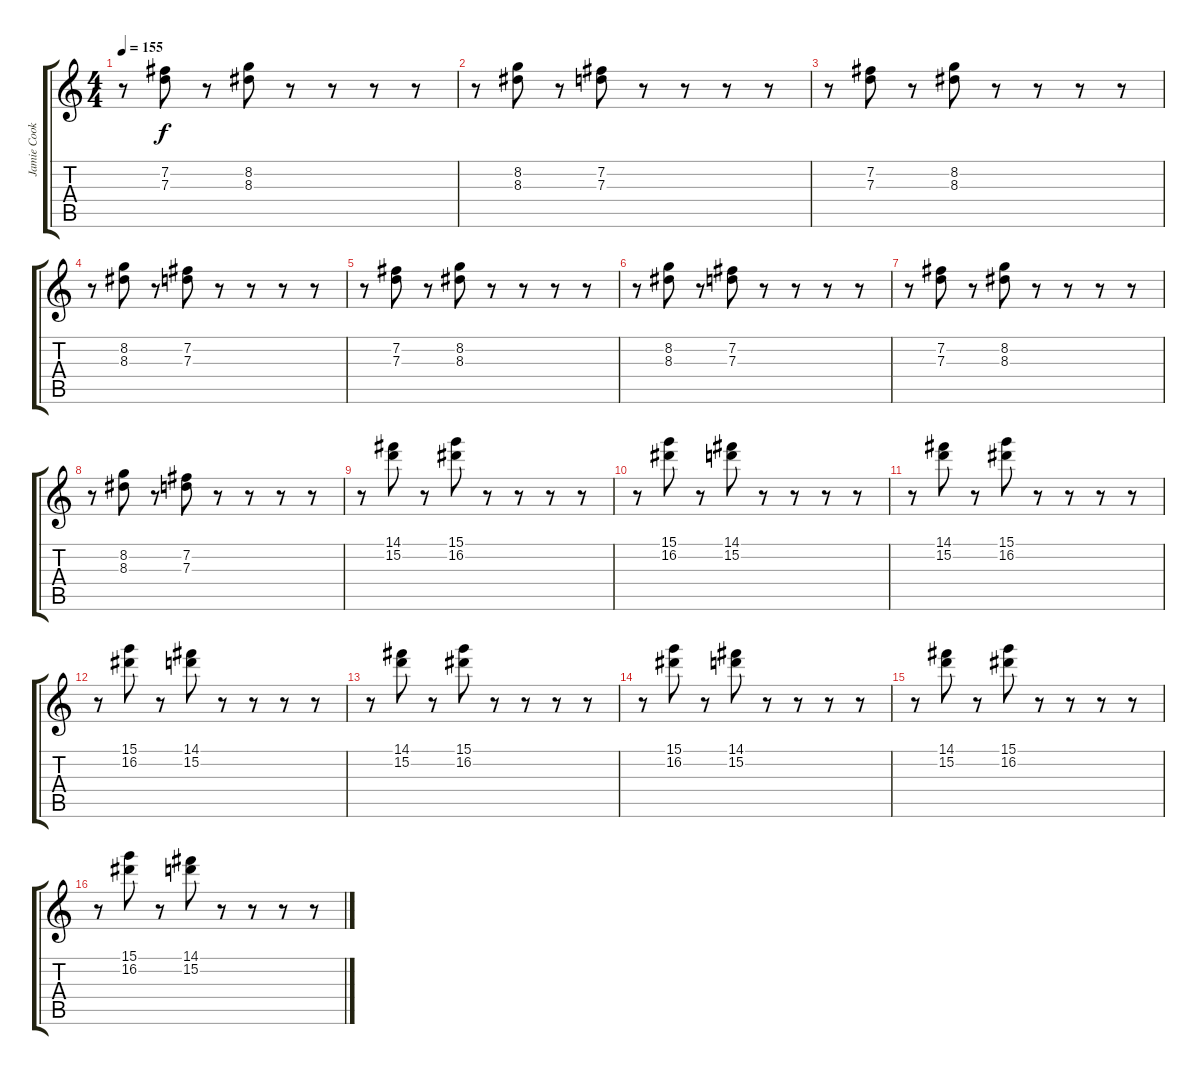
\track ("Jamie Cook" "Jamie Cook") {instrument overdrivenguitar}
\staff {score tabs}
\tuning (E4 B3 G3 D3 A2 E2) {hide}
\ts (4 4)
\tempo 155
\clef g2
\ks c
r.8{dy f} (7.2 7.3).8 r.8 (8.2 8.3).8 r.8 r.8 r.8 r.8 |
r.8 (8.2 8.3).8 r.8 (7.2 7.3).8 r.8 r.8 r.8 r.8 |
r.8 (7.2 7.3).8 r.8 (8.2 8.3).8 r.8 r.8 r.8 r.8 |
r.8 (8.2 8.3).8 r.8 (7.2 7.3).8 r.8 r.8 r.8 r.8 |
r.8 (7.2 7.3).8 r.8 (8.2 8.3).8 r.8 r.8 r.8 r.8 |
r.8 (8.2 8.3).8 r.8 (7.2 7.3).8 r.8 r.8 r.8 r.8 |
r.8 (7.2 7.3).8 r.8 (8.2 8.3).8 r.8 r.8 r.8 r.8 |
r.8 (8.2 8.3).8 r.8 (7.2 7.3).8 r.8 r.8 r.8 r.8 |
r.8 (14.1 15.2).8 r.8 (15.1 16.2).8 r.8 r.8 r.8 r.8 |
r.8 (15.1 16.2).8 r.8 (14.1 15.2).8 r.8 r.8 r.8 r.8 |
r.8 (14.1 15.2).8 r.8 (15.1 16.2).8 r.8 r.8 r.8 r.8 |
r.8 (15.1 16.2).8 r.8 (14.1 15.2).8 r.8 r.8 r.8 r.8 |
r.8 (14.1 15.2).8 r.8 (15.1 16.2).8 r.8 r.8 r.8 r.8 |
r.8 (15.1 16.2).8 r.8 (14.1 15.2).8 r.8 r.8 r.8 r.8 |
r.8 (14.1 15.2).8 r.8 (15.1 16.2).8 r.8 r.8 r.8 r.8 |
r.8 (15.1 16.2).8 r.8 (14.1 15.2).8 r.8 r.8 r.8 r.8
